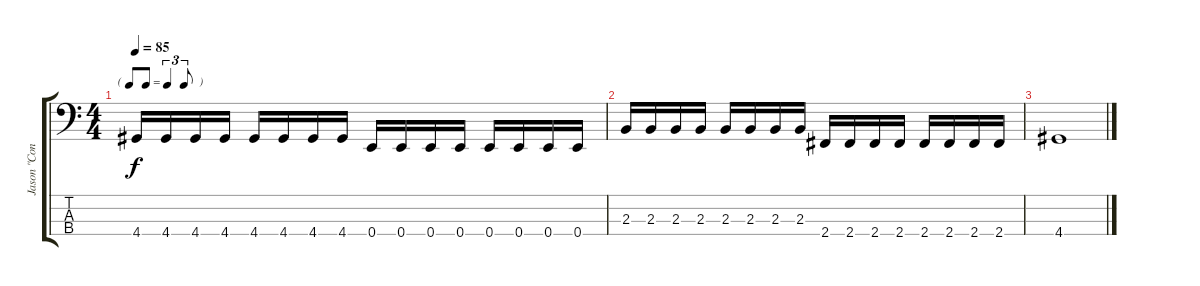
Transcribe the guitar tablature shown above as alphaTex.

\track ("Jason \"Cone\" McCaslin" "Jason \"Con") {instrument electricbasspick}
\staff {score tabs}
\tuning (G2 D2 A1 E1) {hide}
\ts (4 4)
\tf triplet8th
\tempo 85
\clef f4
\ks c
4.4.16{dy f} 4.4.16 4.4.16 4.4.16 4.4.16 4.4.16 4.4.16 4.4.16 0.4.16 0.4.16 0.4.16 0.4.16 0.4.16 0.4.16 0.4.16 0.4.16 |
2.3.16 2.3.16 2.3.16 2.3.16 2.3.16 2.3.16 2.3.16 2.3.16 2.4.16 2.4.16 2.4.16 2.4.16 2.4.16 2.4.16 2.4.16 2.4.16 |
4.4.1{volume 0}
